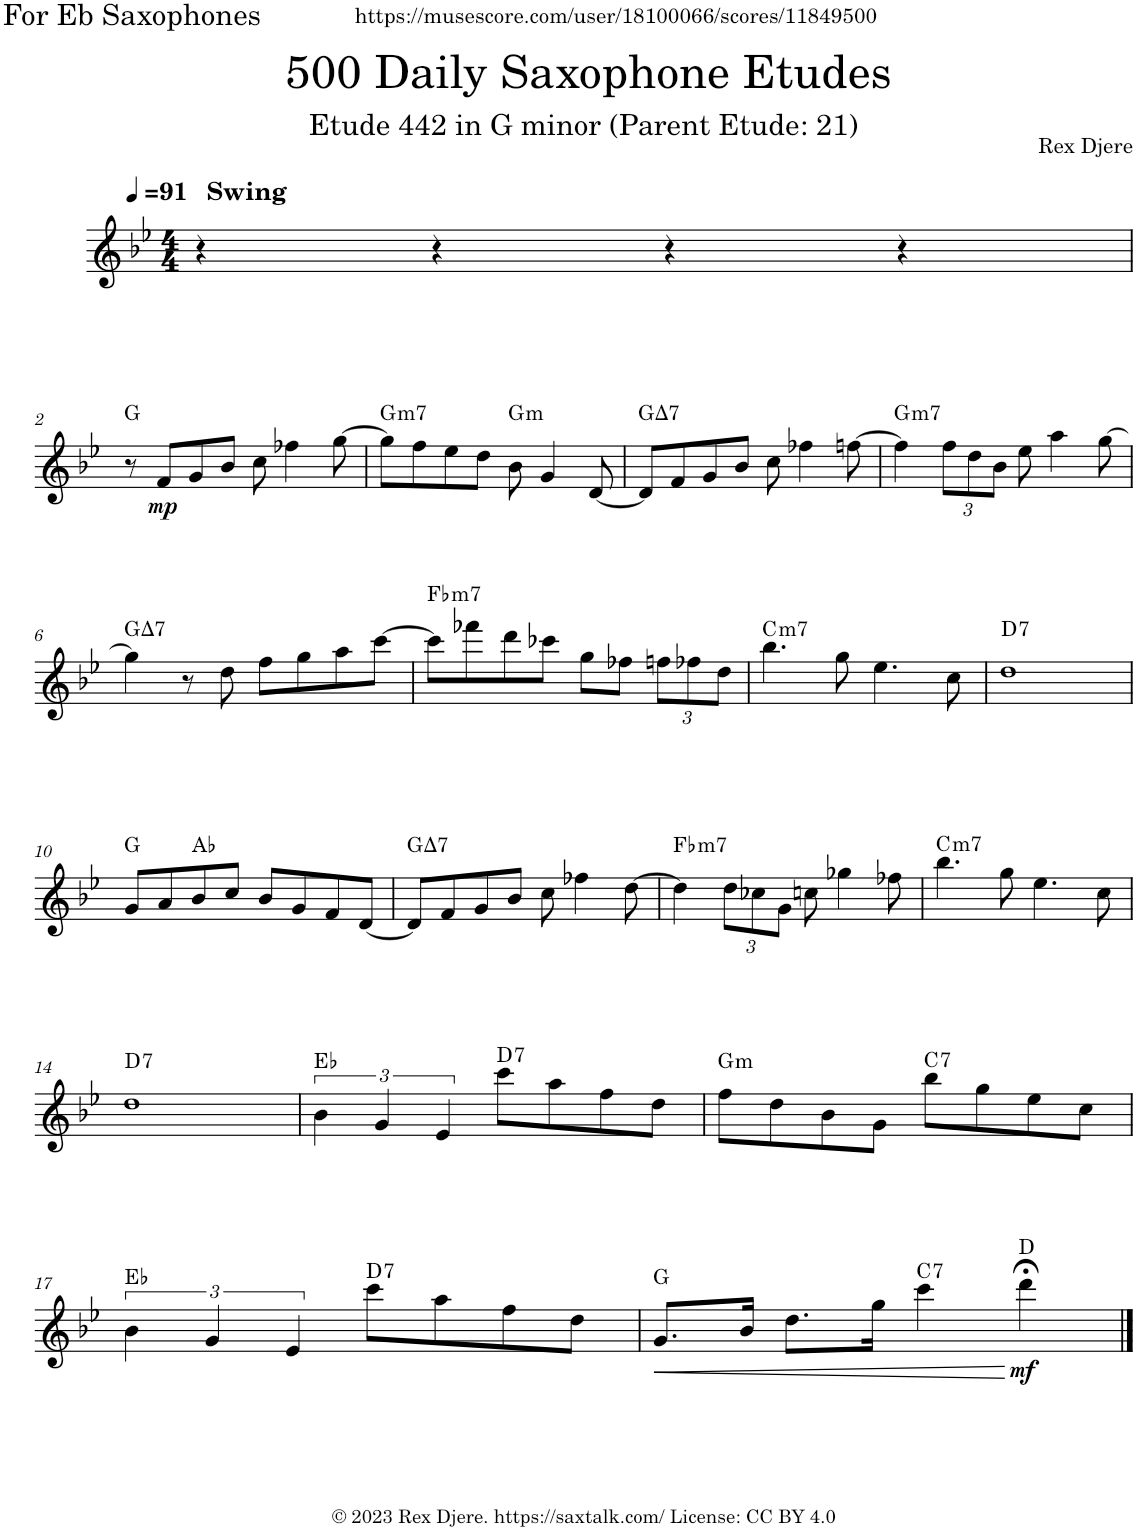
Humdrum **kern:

**kern	**dynam	**harte
*part1	*part1	*part1
*staff1	*staff1	*
*I"Alto Saxophone	*	*
*I'A. Sax.	*	*
*clefG2	*	*
*Trd5c9	*	*
*k[b-e-]	*	*
*M4/4	*	*
*MM91	*	*
=1	=1	=1
!LO:TX:a:B:t=Swing	!	!
4r	.	.
4r	.	.
4r	.	.
4r	.	.
!!LO:LB:g=z
=2	=2	=2
8r	.	G:maj
!	!LO:DY:b	!
8f/L	mp	.
8g/	.	.
8b-/J	.	.
8cc\	.	.
4ff-X\	.	.
[8gg\	.	.
=3	=3	=3
!	!	!LO:H:kt=m7
8gg\L]	.	G:min7
8ff\	.	.
8ee-\	.	.
8dd\J	.	.
!	!	!LO:H:kt=m
8b-\	.	G:min
4g/	.	.
[8d/	.	.
=4	=4	=4
!	!	!LO:H:kt=7
8d/L]	.	G:maj7
8f/	.	.
8g/	.	.
8b-/J	.	.
8cc\	.	.
4ff-X\	.	.
[8ffn\	.	.
=5	=5	=5
!	!	!LO:H:kt=m7
4ff\]	.	G:min7
*Xbrackettup	*	*
12ff\L	.	.
12dd\	.	.
12b-\J	.	.
8ee-\	.	.
4aa\	.	.
[8gg\	.	.
!!LO:LB:g=z
=6	=6	=6
!	!	!LO:H:kt=7
4gg\]	.	G:maj7
8r	.	.
8dd\	.	.
8ff\L	.	.
8gg\	.	.
8aa\	.	.
[8ccc\J	.	.
=7	=7	=7
!	!	!LO:H:kt=m7
8ccc\L]	.	Fb:min7
8fff-X\	.	.
8ddd\	.	.
8ccc-X\J	.	.
8gg\L	.	.
8ff-X\J	.	.
12ffn\L	.	.
12ff-X\	.	.
12dd\J	.	.
=8	=8	=8
!	!	!LO:H:kt=m7
4.bb-\	.	C:min7
8gg\	.	.
4.ee-\	.	.
8cc\	.	.
=9	=9	=9
!	!	!LO:H:kt=7
1dd	.	D:7
!!LO:LB:g=z
=10	=10	=10
8g/L	.	G:maj
8a/	.	.
8b-/	.	Ab:maj
8cc/J	.	.
8b-/L	.	.
8g/	.	.
8f/	.	.
[8d/J	.	.
=11	=11	=11
!	!	!LO:H:kt=7
8d/L]	.	G:maj7
8f/	.	.
8g/	.	.
8b-/J	.	.
8cc\	.	.
4ff-X\	.	.
[8dd\	.	.
=12	=12	=12
!	!	!LO:H:kt=m7
4dd\]	.	Fb:min7
12dd\L	.	.
12cc-X\	.	.
12g\J	.	.
8ccn\	.	.
4gg-X\	.	.
8ff-X\	.	.
=13	=13	=13
!	!	!LO:H:kt=m7
4.bb-\	.	C:min7
8gg\	.	.
4.ee-\	.	.
8cc\	.	.
!!LO:LB:g=z
=14	=14	=14
!	!	!LO:H:kt=7
1dd	.	D:7
=15	=15	=15
*brackettup	*	*
6b-\	.	Eb:maj
6g/	.	.
6e-/	.	.
!	!	!LO:H:kt=7
8ccc\L	.	D:7
8aa\	.	.
8ff\	.	.
8dd\J	.	.
=16	=16	=16
!	!	!LO:H:kt=m
8ff\L	.	G:min
8dd\	.	.
8b-\	.	.
8g\J	.	.
!	!	!LO:H:kt=7
8bb-\L	.	C:7
8gg\	.	.
8ee-\	.	.
8cc\J	.	.
!!LO:LB:g=z
=17	=17	=17
6b-\	.	Eb:maj
6g/	.	.
6e-/	.	.
!	!	!LO:H:kt=7
8ccc\L	.	D:7
8aa\	.	.
8ff\	.	.
8dd\J	.	.
=18	=18	=18
!	!LO:HP:b	!
8.g/L	<	G:maj
16b-/Jk	.	.
8.dd\L	.	.
16gg\Jk	.	.
!	!	!LO:H:kt=7
4ccc\	.	C:7
!	!LO:DY:n=1:b	!
4ddd;<\	[ mf	D:maj
==	==	==
*-	*-	*-
